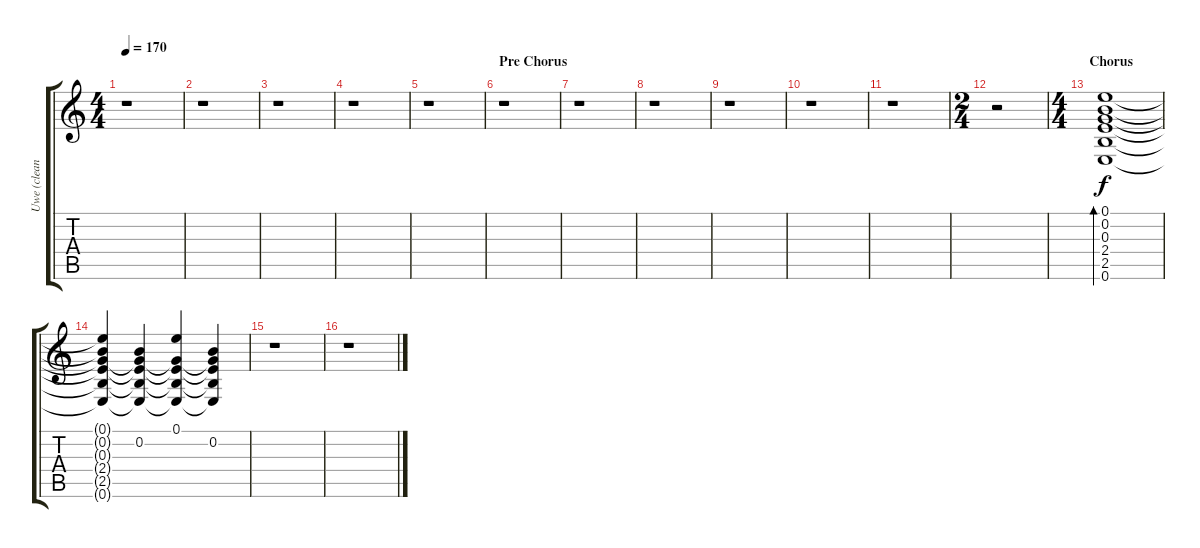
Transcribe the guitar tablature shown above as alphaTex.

\track ("Uwe (clean)" "Uwe (clean") {instrument electricguitarclean}
\staff {score tabs}
\tuning (E4 B3 G3 D3 A2 E2) {hide}
\ts (4 4)
\tempo 170
\clef g2
\ks c
r.1{dy f} |
r.1 |
r.1 |
r.1 |
r.1 |
\section ("" "Pre Chorus")
r.1 |
r.1 |
r.1 |
r.1 |
r.1 |
r.1 |
\ts (2 4)
r.2 |
\ts (4 4)
\section ("" "Chorus")
(0.1 0.2 0.3 2.4 2.5 0.6).1{bd 240 volume 10} |
(0.1{t} 0.2{t} 0.3{t} 2.4{t} 2.5{t} 0.6{t}).4 (0.2 0.3{t} 2.4{t} 2.5{t} 0.6{t}).4 (0.1 0.3{t} 2.4{t} 2.5{t} 0.6{t}).4 (0.2 0.3{t} 2.4{t} 2.5{t} 0.6{t}).4 |
r.1 |
r.1
